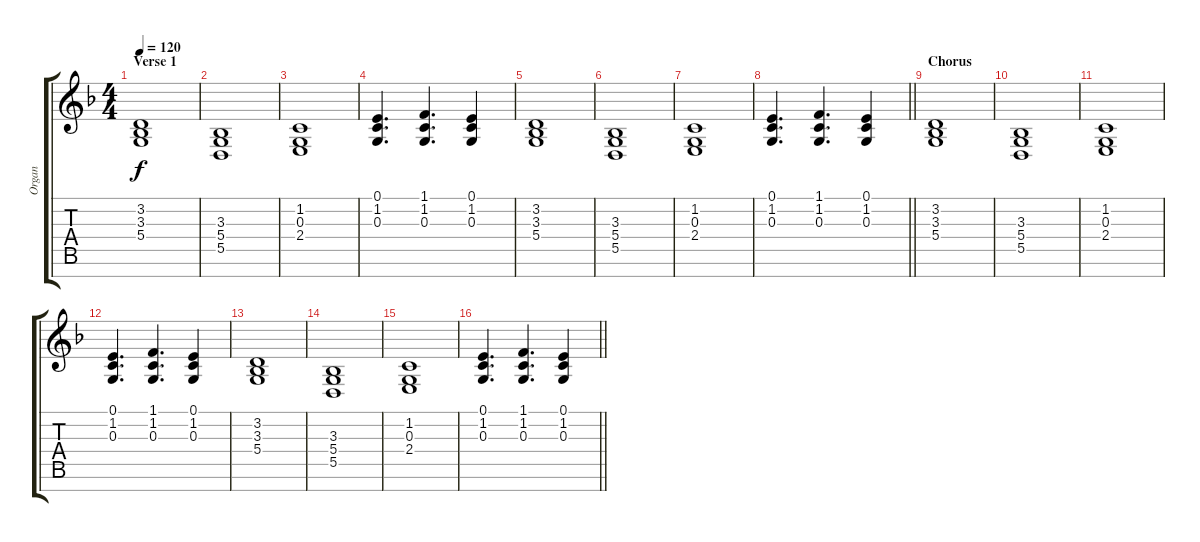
\track ("Organ" "Organ") {instrument drawbarorgan}
\staff {score tabs}
\tuning (E4 B3 G3 D3 A2 E2 B1) {hide}
\ts (4 4)
\section ("" "Verse 1")
\tempo 120
\clef g2
\ks f
(3.2 3.3 5.4).1{dy f} |
(3.3 5.4 5.5).1 |
(1.2 0.3 2.4).1 |
(0.1 1.2 0.3).4{d} (1.1 1.2 0.3).4{d} (0.1 1.2 0.3).4 |
(3.2 3.3 5.4).1 |
(3.3 5.4 5.5).1 |
(1.2 0.3 2.4).1 |
\barLineRight lightlight
(0.1 1.2 0.3).4{d} (1.1 1.2 0.3).4{d} (0.1 1.2 0.3).4 |
\section ("" "Chorus")
(3.2 3.3 5.4).1 |
(3.3 5.4 5.5).1 |
(1.2 0.3 2.4).1 |
(0.1 1.2 0.3).4{d} (1.1 1.2 0.3).4{d} (0.1 1.2 0.3).4 |
(3.2 3.3 5.4).1 |
(3.3 5.4 5.5).1 |
(1.2 0.3 2.4).1 |
\barLineRight lightlight
(0.1 1.2 0.3).4{d} (1.1 1.2 0.3).4{d} (0.1 1.2 0.3).4
